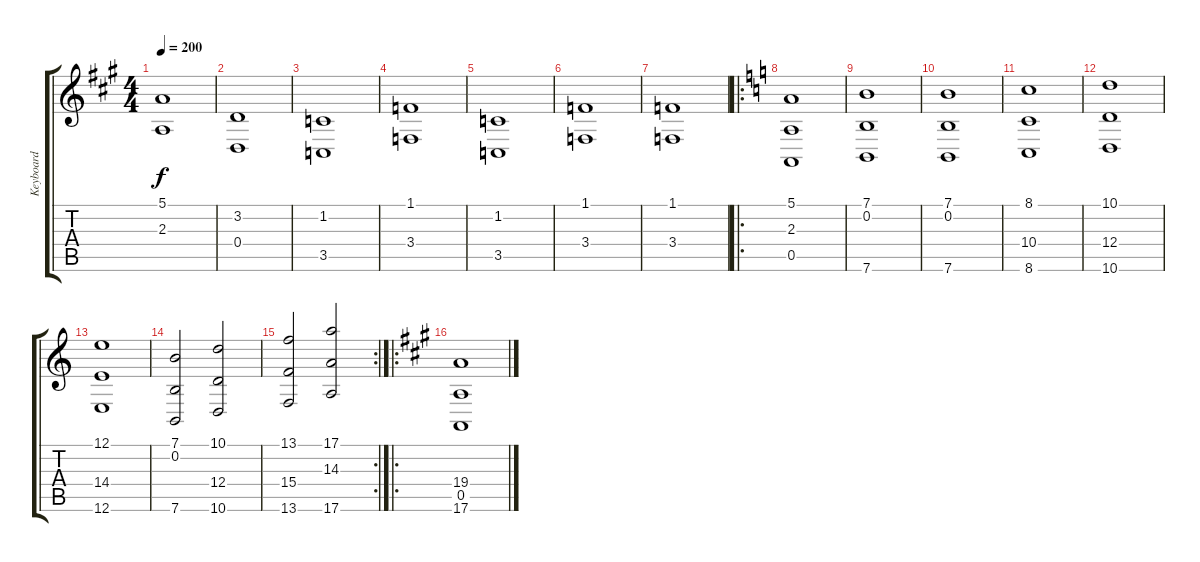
\track ("Keyboard" "Keyboard") {instrument lead2sawtooth}
\staff {score tabs}
\tuning (E4 B3 G3 D3 A2 E2) {hide}
\ts (4 4)
\tempo 200
\clef g2
\ks a
(5.1 2.3).1{dy f} |
(3.2 0.4).1 |
(1.2 3.5).1 |
(1.1 3.4).1 |
(1.2 3.5).1 |
(1.1 3.4).1 |
(1.1 3.4).1 |
\ro
\ks c
(5.1 2.3 0.5).1 |
(7.1 0.2 7.6).1 |
(7.1 0.2 7.6).1 |
(8.1 10.4 8.6).1 |
(10.1 12.4 10.6).1 |
(12.1 14.4 12.6).1 |
(7.1 0.2 7.6).2 (10.1 12.4 10.6).2 |
\rc 2
(13.1 15.4 13.6).2 (17.1 14.3 17.6).2 |
\ro
\ks a
(19.4 0.5 17.6).1
